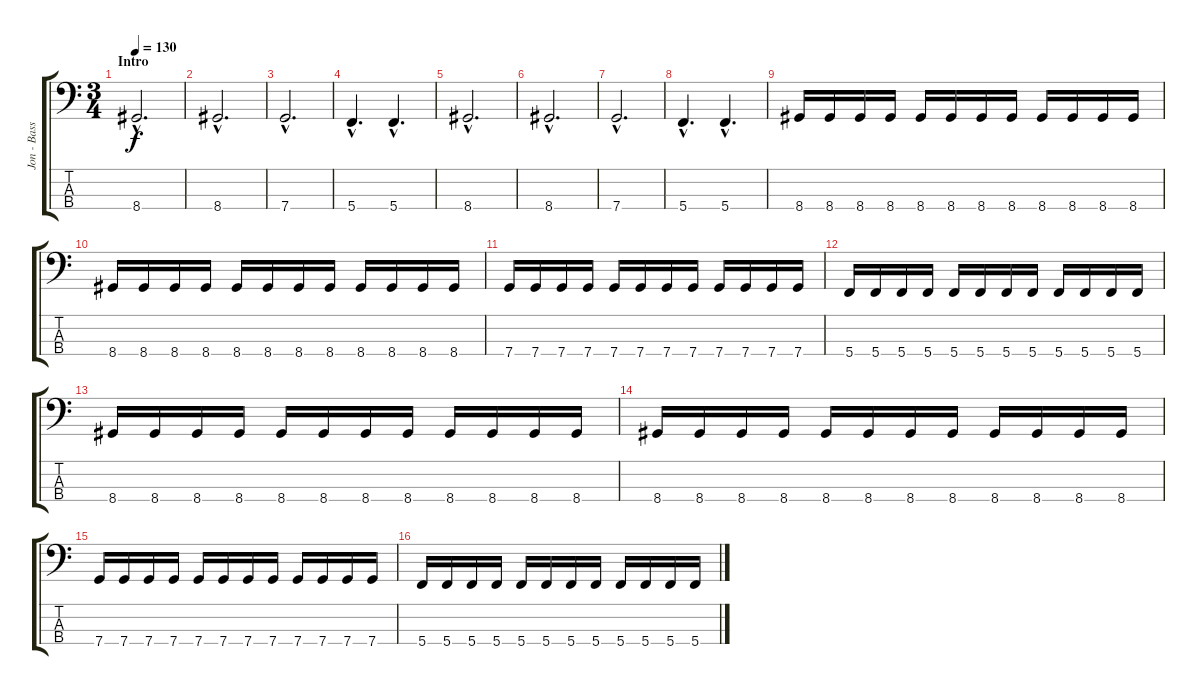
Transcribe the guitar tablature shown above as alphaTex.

\track ("Jon - Bass" "Jon - Bass") {instrument electricbassfinger}
\staff {score tabs}
\tuning (F2 C2 G1 C1) {hide}
\ts (3 4)
\section ("" "Intro")
\tempo 130
\clef f4
\ks c
8.4{hac}.2{d dy f instrument electricbassfinger} |
8.4{hac}.2{d} |
7.4{hac}.2{d} |
5.4{hac}.4{d} 5.4{hac}.4{d} |
8.4{hac}.2{d} |
8.4{hac}.2{d} |
7.4{hac}.2{d} |
5.4{hac}.4{d} 5.4{hac}.4{d} |
8.4.16 8.4.16 8.4.16 8.4.16 8.4.16 8.4.16 8.4.16 8.4.16 8.4.16 8.4.16 8.4.16 8.4.16 |
8.4.16 8.4.16 8.4.16 8.4.16 8.4.16 8.4.16 8.4.16 8.4.16 8.4.16 8.4.16 8.4.16 8.4.16 |
7.4.16 7.4.16 7.4.16 7.4.16 7.4.16 7.4.16 7.4.16 7.4.16 7.4.16 7.4.16 7.4.16 7.4.16 |
5.4.16 5.4.16 5.4.16 5.4.16 5.4.16 5.4.16 5.4.16 5.4.16 5.4.16 5.4.16 5.4.16 5.4.16 |
8.4.16 8.4.16 8.4.16 8.4.16 8.4.16 8.4.16 8.4.16 8.4.16 8.4.16 8.4.16 8.4.16 8.4.16 |
8.4.16 8.4.16 8.4.16 8.4.16 8.4.16 8.4.16 8.4.16 8.4.16 8.4.16 8.4.16 8.4.16 8.4.16 |
7.4.16 7.4.16 7.4.16 7.4.16 7.4.16 7.4.16 7.4.16 7.4.16 7.4.16 7.4.16 7.4.16 7.4.16 |
5.4.16 5.4.16 5.4.16 5.4.16 5.4.16 5.4.16 5.4.16 5.4.16 5.4.16 5.4.16 5.4.16 5.4.16
